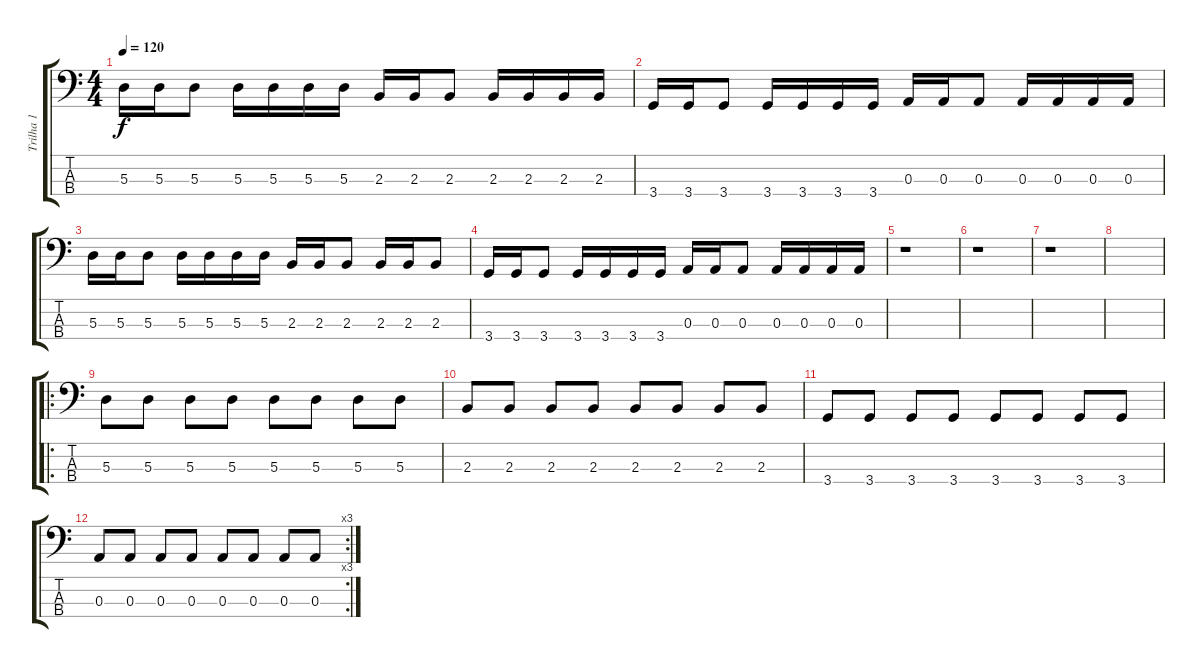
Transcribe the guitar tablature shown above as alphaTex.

\track ("Trilha 1" "Trilha 1") {instrument electricbassfinger}
\staff {score tabs}
\tuning (G2 D2 A1 E1) {hide}
\ts (4 4)
\tempo 120
\clef f4
\ks c
5.3.16{dy f instrument electricbassfinger} 5.3.16 5.3.8 5.3.16 5.3.16 5.3.16 5.3.16 2.3.16 2.3.16 2.3.8 2.3.16 2.3.16 2.3.16 2.3.16 |
3.4.16 3.4.16 3.4.8 3.4.16 3.4.16 3.4.16 3.4.16 0.3.16 0.3.16 0.3.8 0.3.16 0.3.16 0.3.16 0.3.16 |
5.3.16 5.3.16 5.3.8 5.3.16 5.3.16 5.3.16 5.3.16 2.3.16 2.3.16 2.3.8 2.3.16 2.3.16 2.3.8 |
3.4.16 3.4.16 3.4.8 3.4.16 3.4.16 3.4.16 3.4.16 0.3.16 0.3.16 0.3.8 0.3.16 0.3.16 0.3.16 0.3.16 |
r.1 |
r.1 |
r.1 |
|
\ro
5.3.8 5.3.8 5.3.8 5.3.8 5.3.8 5.3.8 5.3.8 5.3.8 |
2.3.8 2.3.8 2.3.8 2.3.8 2.3.8 2.3.8 2.3.8 2.3.8 |
3.4.8 3.4.8 3.4.8 3.4.8 3.4.8 3.4.8 3.4.8 3.4.8 |
\rc 3
0.3.8 0.3.8 0.3.8 0.3.8 0.3.8 0.3.8 0.3.8 0.3.8
